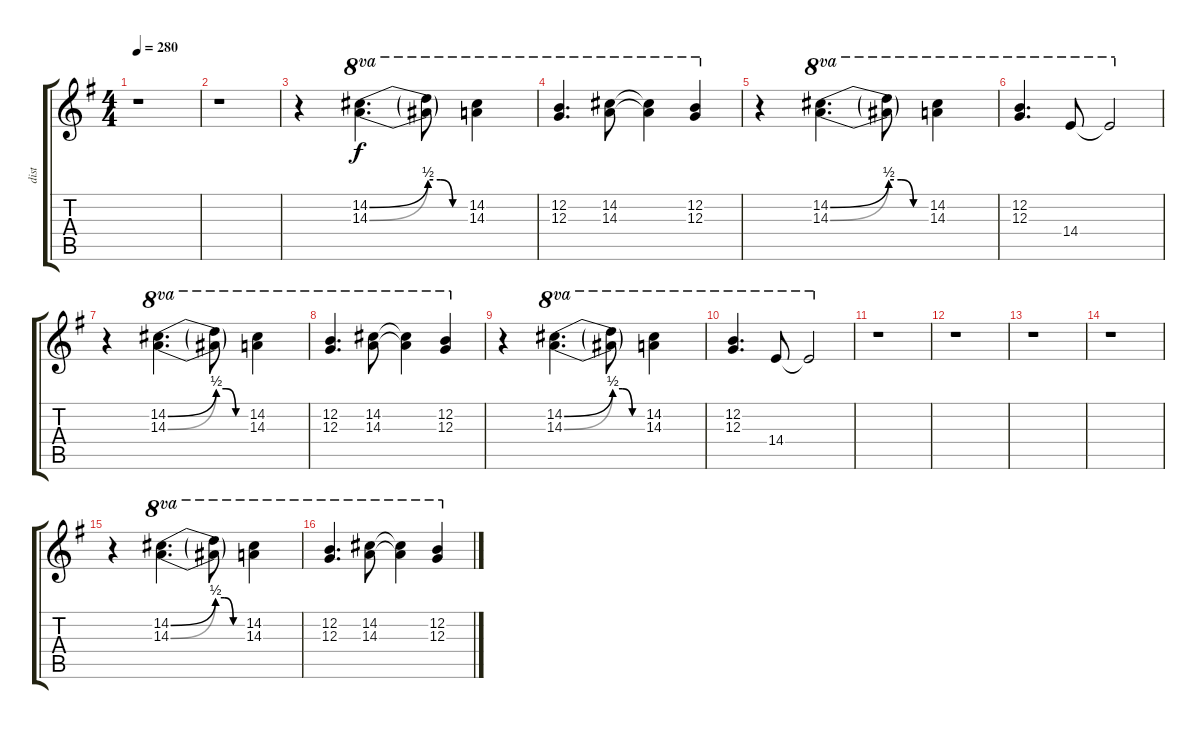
\track ("dist" "dist") {instrument distortionguitar}
\staff {score tabs}
\tuning (E4 B3 G3 D3 A2 E2) {hide}
\ts (4 4)
\tempo 280
\clef g2
\ks g
r.1{dy f} |
r.1 |
r.4 (14.2{be (bend 0 0 60 2)} 14.3{be (bend 0 0 60 2)}).4{d ot 8va} (14.2{be (custom 0 2 20 2 40 0 60 0) t} 14.3{be (custom 0 2 20 2 40 0 60 0) t}).8{ot 8va} (14.2 14.3).4{ot 8va} |
(12.2 12.3).4{d ot 8va} (14.2 14.3).8{ot 8va} (14.2{t} 14.3{t}).4{ot 8va} (12.2 12.3).4{ot 8va} |
r.4 (14.2{be (bend 0 0 60 2)} 14.3{be (bend 0 0 60 2)}).4{d ot 8va} (14.2{be (custom 0 2 20 2 40 0 60 0) t} 14.3{be (custom 0 2 20 2 40 0 60 0) t}).8{ot 8va} (14.2 14.3).4{ot 8va} |
(12.2 12.3).4{d ot 8va} 14.4.8{ot 8va} 14.4{t}.2{ot 8va} |
r.4 (14.2{be (bend 0 0 60 2)} 14.3{be (bend 0 0 60 2)}).4{d ot 8va} (14.2{be (custom 0 2 20 2 40 0 60 0) t} 14.3{be (custom 0 2 20 2 40 0 60 0) t}).8{ot 8va} (14.2 14.3).4{ot 8va} |
(12.2 12.3).4{d ot 8va} (14.2 14.3).8{ot 8va} (14.2{t} 14.3{t}).4{ot 8va} (12.2 12.3).4{ot 8va} |
r.4 (14.2{be (bend 0 0 60 2)} 14.3{be (bend 0 0 60 2)}).4{d ot 8va} (14.2{be (custom 0 2 20 2 40 0 60 0) t} 14.3{be (custom 0 2 20 2 40 0 60 0) t}).8{ot 8va} (14.2 14.3).4{ot 8va} |
(12.2 12.3).4{d ot 8va} 14.4.8{ot 8va} 14.4{t}.2{ot 8va} |
r.1 |
r.1 |
r.1 |
r.1 |
r.4 (14.2{be (bend 0 0 60 2)} 14.3{be (bend 0 0 60 2)}).4{d ot 8va} (14.2{be (custom 0 2 20 2 40 0 60 0) t} 14.3{be (custom 0 2 20 2 40 0 60 0) t}).8{ot 8va} (14.2 14.3).4{ot 8va} |
(12.2 12.3).4{d ot 8va} (14.2 14.3).8{ot 8va} (14.2{t} 14.3{t}).4{ot 8va} (12.2 12.3).4{ot 8va}
